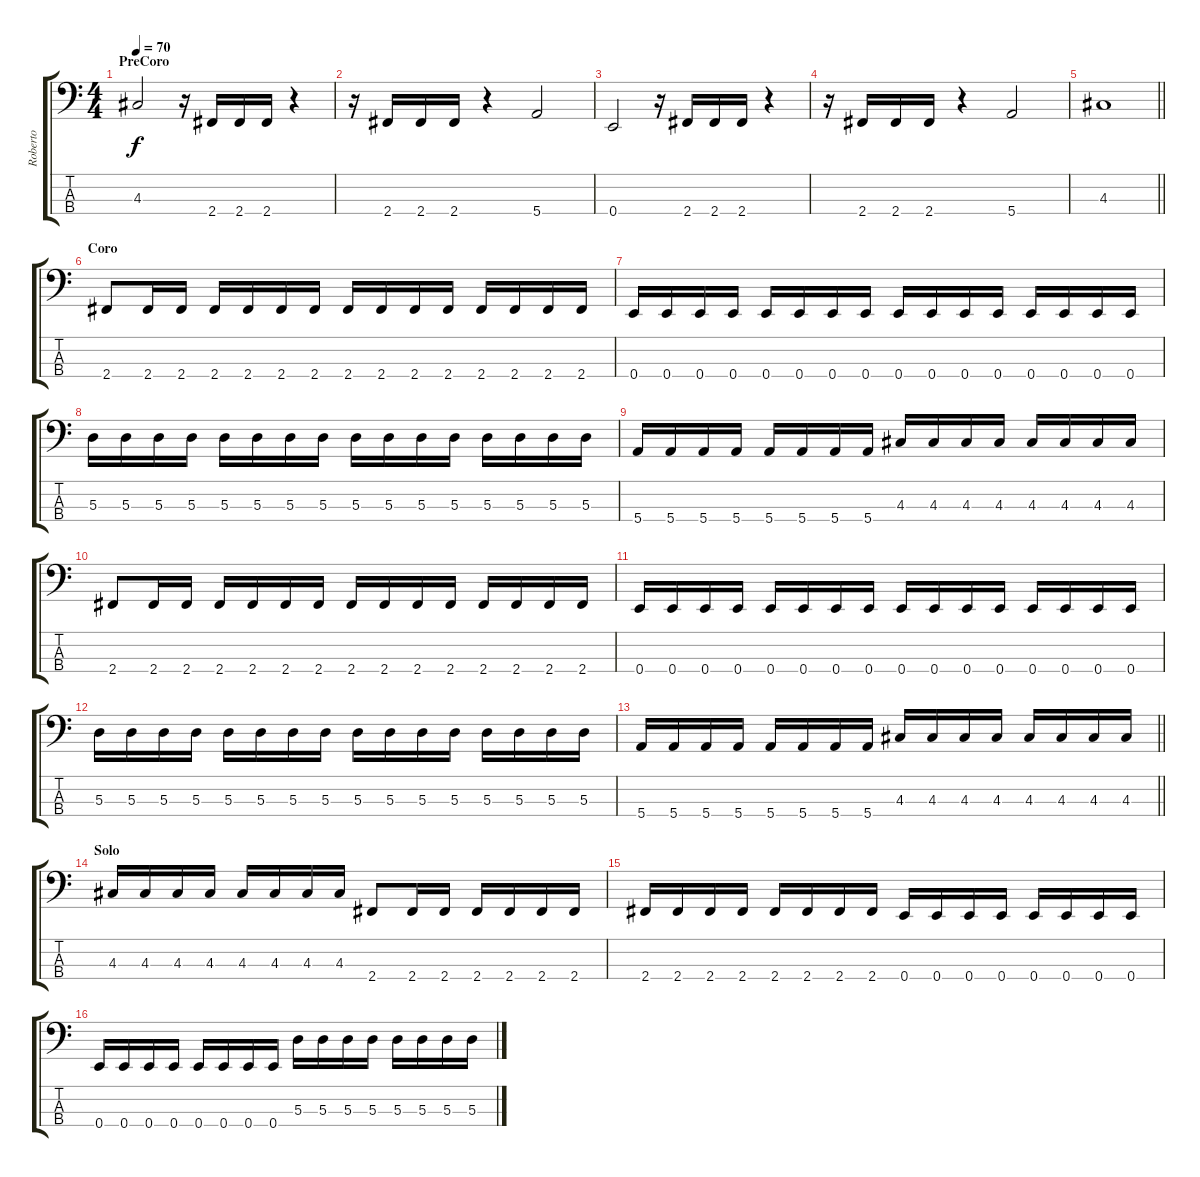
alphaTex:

\track ("Roberto" "Roberto") {instrument electricbasspick}
\staff {score tabs}
\tuning (G2 D2 A1 E1) {hide}
\ts (4 4)
\section ("" "PreCoro")
\tempo 70
\clef f4
\ks c
4.3.2{dy f} r.16 2.4.16 2.4.16 2.4.16 r.4 |
r.16 2.4.16 2.4.16 2.4.16 r.4 5.4.2 |
0.4.2 r.16 2.4.16 2.4.16 2.4.16 r.4 |
r.16 2.4.16 2.4.16 2.4.16 r.4 5.4.2 |
\barLineRight lightlight
4.3.1 |
\section ("" "Coro")
2.4.8 2.4.16 2.4.16 2.4.16 2.4.16 2.4.16 2.4.16 2.4.16 2.4.16 2.4.16 2.4.16 2.4.16 2.4.16 2.4.16 2.4.16 |
0.4.16 0.4.16 0.4.16 0.4.16 0.4.16 0.4.16 0.4.16 0.4.16 0.4.16 0.4.16 0.4.16 0.4.16 0.4.16 0.4.16 0.4.16 0.4.16 |
5.3.16 5.3.16 5.3.16 5.3.16 5.3.16 5.3.16 5.3.16 5.3.16 5.3.16 5.3.16 5.3.16 5.3.16 5.3.16 5.3.16 5.3.16 5.3.16 |
5.4.16 5.4.16 5.4.16 5.4.16 5.4.16 5.4.16 5.4.16 5.4.16 4.3.16 4.3.16 4.3.16 4.3.16 4.3.16 4.3.16 4.3.16 4.3.16 |
2.4.8 2.4.16 2.4.16 2.4.16 2.4.16 2.4.16 2.4.16 2.4.16 2.4.16 2.4.16 2.4.16 2.4.16 2.4.16 2.4.16 2.4.16 |
0.4.16 0.4.16 0.4.16 0.4.16 0.4.16 0.4.16 0.4.16 0.4.16 0.4.16 0.4.16 0.4.16 0.4.16 0.4.16 0.4.16 0.4.16 0.4.16 |
5.3.16 5.3.16 5.3.16 5.3.16 5.3.16 5.3.16 5.3.16 5.3.16 5.3.16 5.3.16 5.3.16 5.3.16 5.3.16 5.3.16 5.3.16 5.3.16 |
\barLineRight lightlight
5.4.16 5.4.16 5.4.16 5.4.16 5.4.16 5.4.16 5.4.16 5.4.16 4.3.16 4.3.16 4.3.16 4.3.16 4.3.16 4.3.16 4.3.16 4.3.16 |
\section ("" "Solo")
4.3.16 4.3.16 4.3.16 4.3.16 4.3.16 4.3.16 4.3.16 4.3.16 2.4.8 2.4.16 2.4.16 2.4.16 2.4.16 2.4.16 2.4.16 |
2.4.16 2.4.16 2.4.16 2.4.16 2.4.16 2.4.16 2.4.16 2.4.16 0.4.16 0.4.16 0.4.16 0.4.16 0.4.16 0.4.16 0.4.16 0.4.16 |
0.4.16 0.4.16 0.4.16 0.4.16 0.4.16 0.4.16 0.4.16 0.4.16 5.3.16 5.3.16 5.3.16 5.3.16 5.3.16 5.3.16 5.3.16 5.3.16
